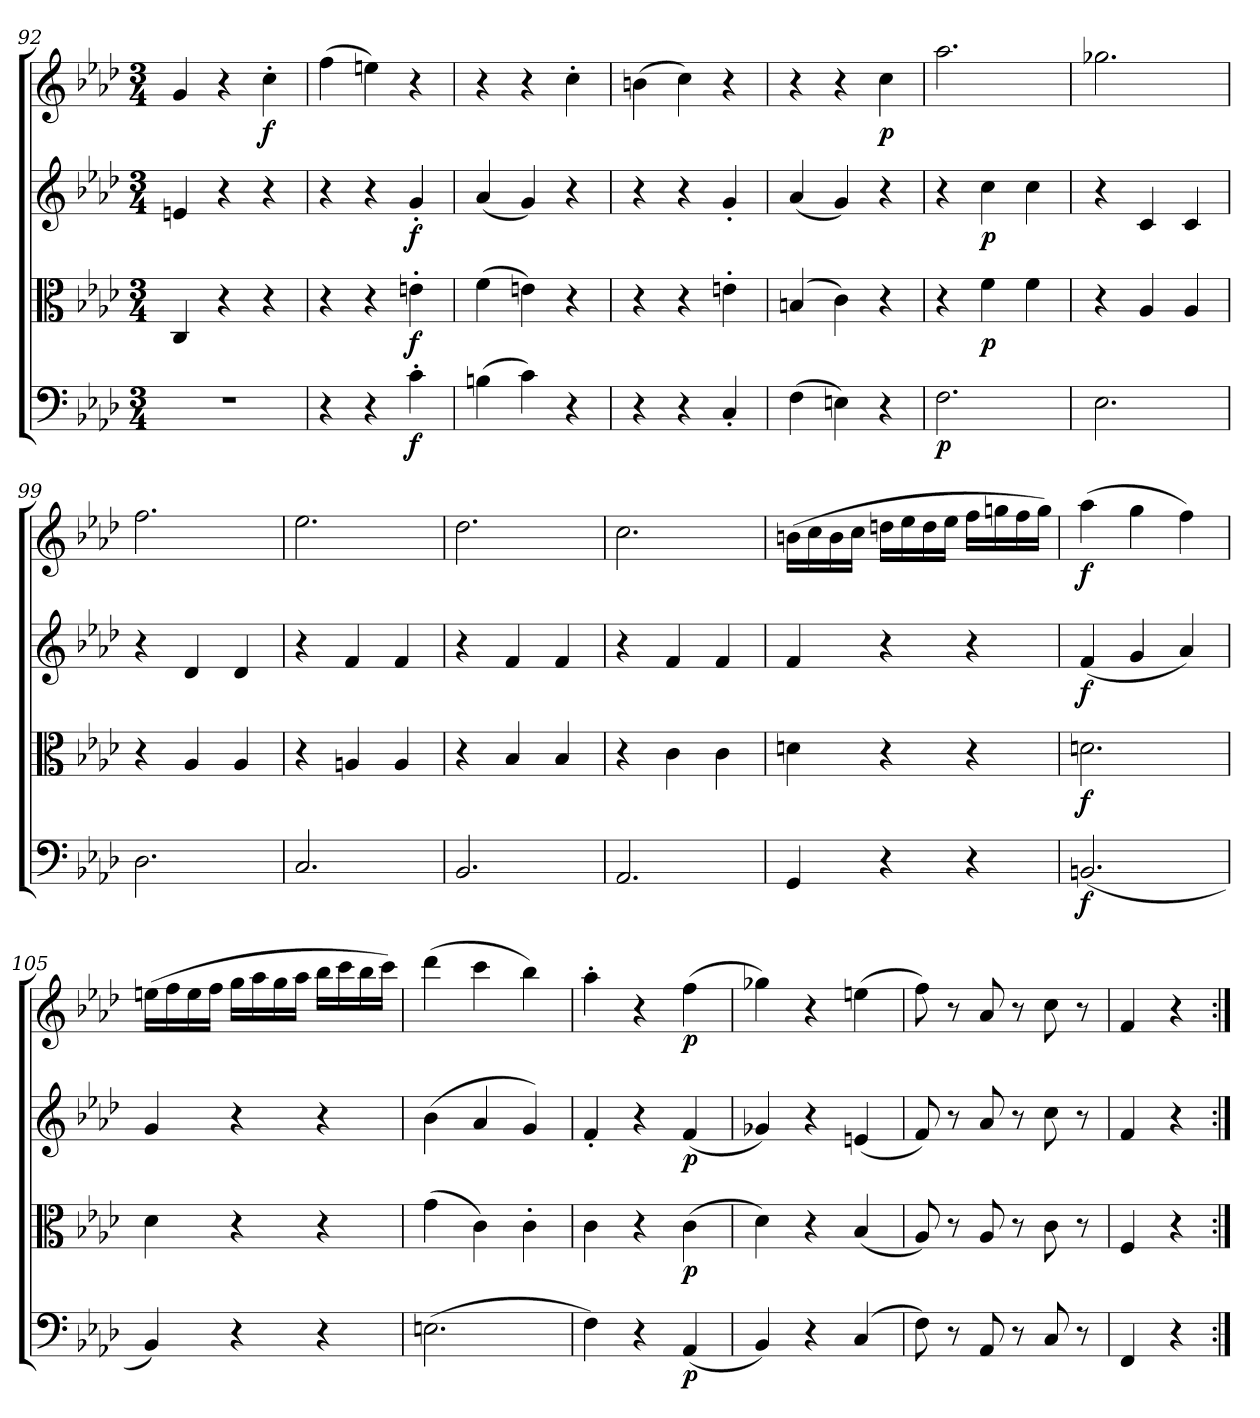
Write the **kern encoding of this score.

**kern	**dynam	**kern	**dynam	**kern	**dynam	**kern	**dynam
*part4	*part4	*part3	*part3	*part2	*part2	*part1	*part1
*staff4	*staff4	*staff3	*staff3	*staff2	*staff2	*staff1	*staff1
*clefF4	*	*clefC3	*	*clefG2	*	*clefG2	*
*k[b-e-a-d-]	*	*k[b-e-a-d-]	*	*k[b-e-a-d-]	*	*k[b-e-a-d-]	*
*f:	*	*f:	*	*f:	*	*f:	*
*M3/4	*	*M3/4	*	*M3/4	*	*M3/4	*
=92	=92	=92	=92	=92	=92	=92	=92
2.r	.	4C/	.	4en/	.	4g/	.
.	.	4r	.	4r	.	4r	.
.	.	4r	.	4r	.	4cc'\	f
=93	=93	=93	=93	=93	=93	=93	=93
4r	.	4r	.	4r	.	(4ff\	.
4r	.	4r	.	4r	.	4een\)	.
4c'\	f	4en'\	f	4g'/	f	4r	.
=94	=94	=94	=94	=94	=94	=94	=94
(4Bn\	.	(4f\	.	(4a-/	.	4r	.
4c\)	.	4en\)	.	4g/)	.	4r	.
4r	.	4r	.	4r	.	4cc'\	.
=95	=95	=95	=95	=95	=95	=95	=95
4r	.	4r	.	4r	.	(4bn\	.
4r	.	4r	.	4r	.	4cc\)	.
4C'/	.	4en'\	.	4g'/	.	4r	.
=96	=96	=96	=96	=96	=96	=96	=96
(4F\	.	(4Bn/	.	(4a-/	.	4r	.
4En\)	.	4c\)	.	4g/)	.	4r	.
4r	.	4r	.	4r	.	4cc\	p
=97	=97	=97	=97	=97	=97	=97	=97
2.F\	p	4r	.	4r	.	2.aa-\	.
.	.	4f\	p	4cc\	p	.	.
.	.	4f\	.	4cc\	.	.	.
=98	=98	=98	=98	=98	=98	=98	=98
2.E-\	.	4r	.	4r	.	2.gg-X\	.
.	.	4A-/	.	4c/	.	.	.
.	.	4A-/	.	4c/	.	.	.
=99	=99	=99	=99	=99	=99	=99	=99
2.D-\	.	4r	.	4r	.	2.ff\	.
.	.	4A-/	.	4d-/	.	.	.
.	.	4A-/	.	4d-/	.	.	.
=100	=100	=100	=100	=100	=100	=100	=100
2.C/	.	4r	.	4r	.	2.ee-\	.
.	.	4An/	.	4f/	.	.	.
.	.	4A/	.	4f/	.	.	.
=101	=101	=101	=101	=101	=101	=101	=101
2.BB-/	.	4r	.	4r	.	2.dd-\	.
.	.	4B-/	.	4f/	.	.	.
.	.	4B-/	.	4f/	.	.	.
=102	=102	=102	=102	=102	=102	=102	=102
2.AA-/	.	4r	.	4r	.	2.cc\	.
.	.	4c\	.	4f/	.	.	.
.	.	4c\	.	4f/	.	.	.
=103	=103	=103	=103	=103	=103	=103	=103
4GG/	.	4dn\	.	4f/	.	(16bn\LL	.
.	.	.	.	.	.	16cc\	.
.	.	.	.	.	.	16b\	.
.	.	.	.	.	.	16cc\JJ	.
4r	.	4r	.	4r	.	16ddn\LL	.
.	.	.	.	.	.	16ee-\	.
.	.	.	.	.	.	16dd\	.
.	.	.	.	.	.	16ee-\JJ	.
4r	.	4r	.	4r	.	16ff\LL	.
.	.	.	.	.	.	16ggn\	.
.	.	.	.	.	.	16ff\	.
.	.	.	.	.	.	16gg\JJ)	.
=104	=104	=104	=104	=104	=104	=104	=104
(2.BBn/	f	2.dn\	f	(4f/	f	(4aa-\	f
.	.	.	.	4g/	.	4gg\	.
.	.	.	.	4a-/)	.	4ff\)	.
=105	=105	=105	=105	=105	=105	=105	=105
4BB-/)	.	4d-\	.	4g/	.	(16een\LL	.
.	.	.	.	.	.	16ff\	.
.	.	.	.	.	.	16ee\	.
.	.	.	.	.	.	16ff\JJ	.
4r	.	4r	.	4r	.	16gg\LL	.
.	.	.	.	.	.	16aa-\	.
.	.	.	.	.	.	16gg\	.
.	.	.	.	.	.	16aa-\JJ	.
4r	.	4r	.	4r	.	16bb-\LL	.
.	.	.	.	.	.	16ccc\	.
.	.	.	.	.	.	16bb-\	.
.	.	.	.	.	.	16ccc\JJ)	.
=106	=106	=106	=106	=106	=106	=106	=106
(2.En\	.	(4g\	.	(4b-\	.	(4ddd-\	.
.	.	4c\)	.	4a-/	.	4ccc\	.
.	.	4c'\	.	4g/)	.	4bb-\)	.
=107	=107	=107	=107	=107	=107	=107	=107
4F\)	.	4c\	.	4f'/	.	4aa-'\	.
4r	.	4r	.	4r	.	4r	.
(4AA-/	p	(4c\	p	(4f/	p	(4ff\	p
=108	=108	=108	=108	=108	=108	=108	=108
4BB-/)	.	4d-\)	.	4g-X/)	.	4gg-X\)	.
4r	.	4r	.	4r	.	4r	.
(4C/	.	(4B-/	.	(4en/	.	(4een\	.
=109	=109	=109	=109	=109	=109	=109	=109
8F\)	.	8A-/)	.	8f/)	.	8ff\)	.
8r	.	8r	.	8r	.	8r	.
8AA-/	.	8A-/	.	8a-/	.	8a-/	.
8r	.	8r	.	8r	.	8r	.
8C/	.	8c\	.	8cc\	.	8cc\	.
8r	.	8r	.	8r	.	8r	.
=110	=110	=110	=110	=110	=110	=110	=110
4FF/	.	4F/	.	4f/	.	4f/	.
4r	.	4r	.	4r	.	4r	.
=:|!	=:|!	=:|!	=:|!	=:|!	=:|!	=:|!	=:|!
*-	*-	*-	*-	*-	*-	*-	*-
